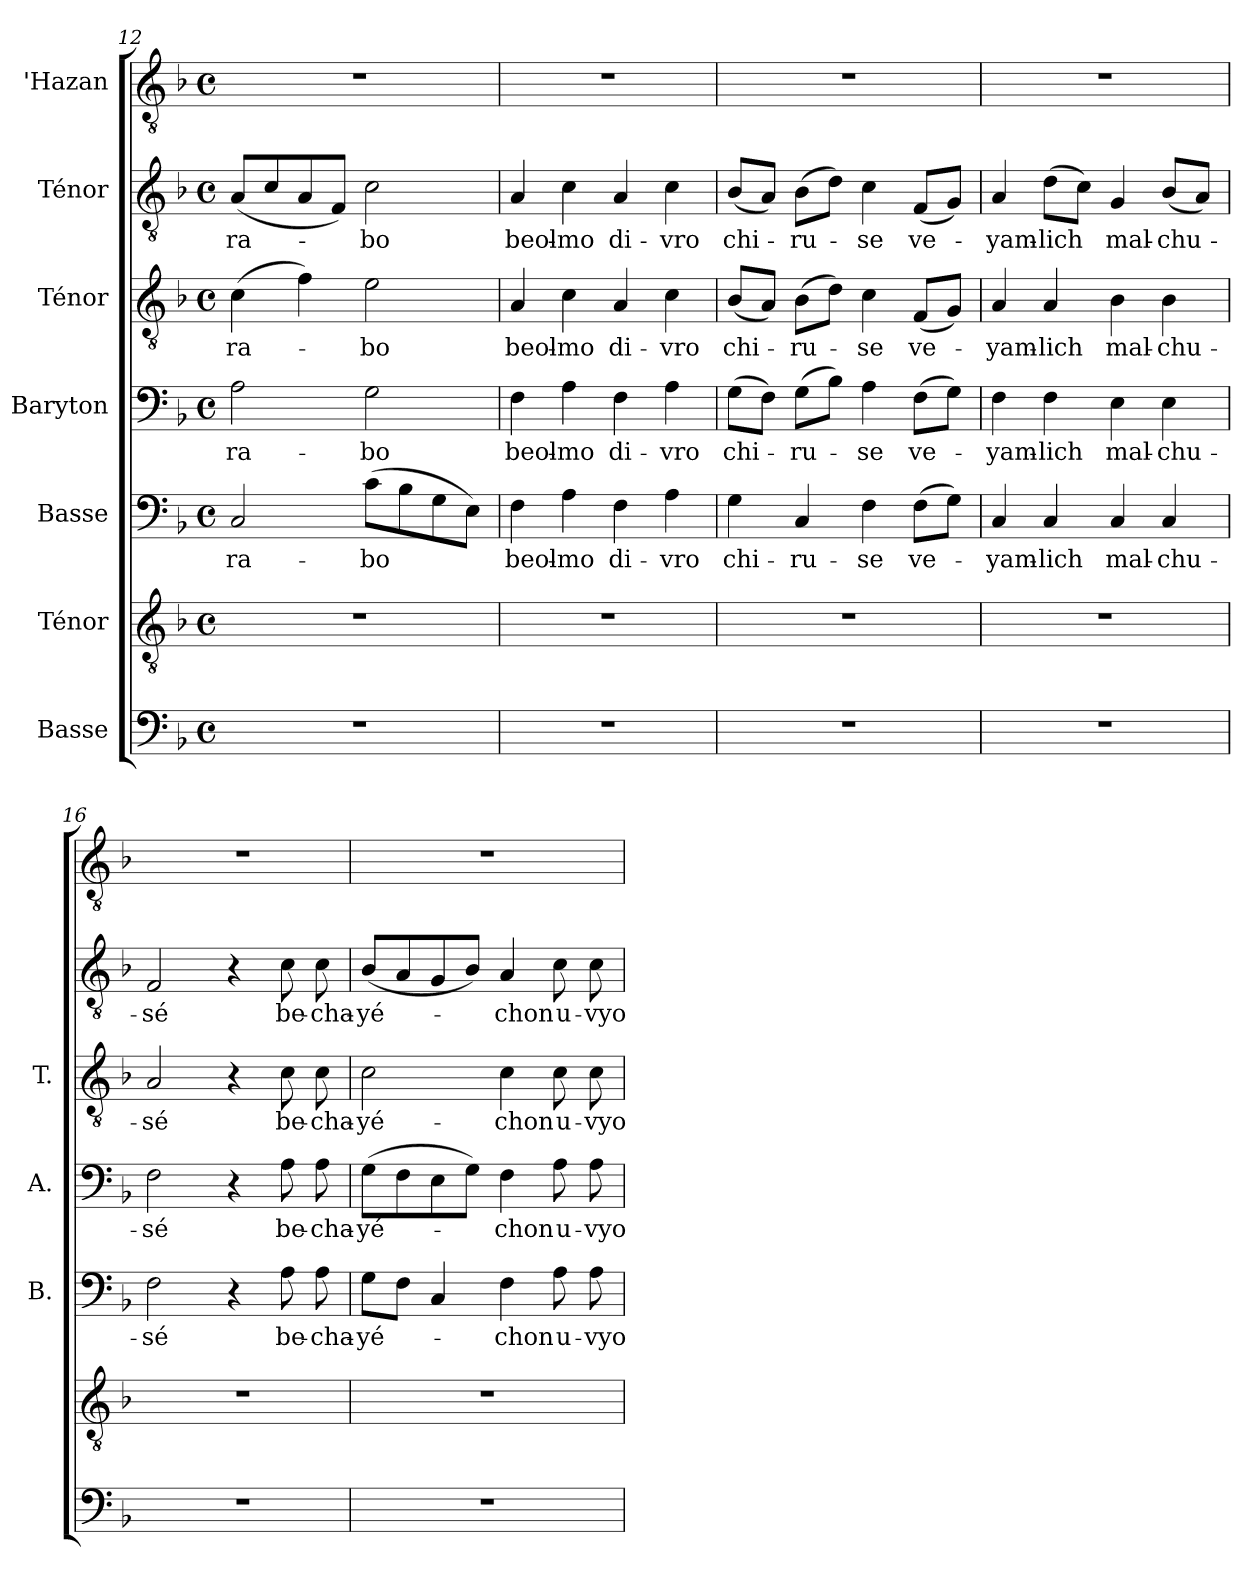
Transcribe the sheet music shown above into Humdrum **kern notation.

**kern	**kern	**kern	**text	**kern	**text	**kern	**text	**kern	**text	**kern
*part7	*part6	*part5	*part5	*part4	*part4	*part3	*part3	*part2	*part2	*part1
*staff7	*staff6	*staff5	*staff5	*staff4	*staff4	*staff3	*staff3	*staff2	*staff2	*staff1
*I"Basse	*I"Ténor	*I"Basse	*	*I"Baryton	*	*I"Ténor	*	*I"Ténor	*	*I"'Hazan
*	*	*I'B.	*	*I'A.	*	*I'T.	*	*	*	*I''H.
*clefF4	*clefGv2	*clefF4	*	*clefF4	*	*clefGv2	*	*clefGv2	*	*clefGv2
*	*ITrd7c12	*	*	*	*	*ITrd7c12	*	*ITrd7c12	*	*ITrd7c12
*k[b-]	*k[b-]	*k[b-]	*	*k[b-]	*	*k[b-]	*	*k[b-]	*	*k[b-]
*F:	*F:	*F:	*	*F:	*	*F:	*	*F:	*	*F:
*M4/4	*M4/4	*M4/4	*	*M4/4	*	*M4/4	*	*M4/4	*	*M4/4
*met(c)	*met(c)	*met(c)	*	*met(c)	*	*met(c)	*	*met(c)	*	*met(c)
=12	=12	=12	=12	=12	=12	=12	=12	=12	=12	=12
!	!	!	!LO:LY:b:color=#000000	!	!	!	!	!	!	!
!	!	!	!	!	!LO:LY:b:color=#000000	!	!	!	!	!
!	!	!	!	!	!	!	!LO:LY:b:color=#000000	!	!	!
!	!	!	!	!	!	!	!	!	!LO:LY:b:color=#000000	!
1r	1r	2Ci/	ra-	2Ai\	ra-	(4Ci\	ra-	(8AAi/L	ra-	1r
.	.	.	.	.	.	.	.	8Ci/	.	.
.	.	.	.	.	.	4Fi\)	.	8AAi/	.	.
.	.	.	.	.	.	.	.	8FFi/J)	.	.
!	!	!	!LO:LY:b:color=#000000	!	!	!	!	!	!	!
!	!	!	!	!	!LO:LY:b:color=#000000	!	!	!	!	!
!	!	!	!	!	!	!	!LO:LY:b:color=#000000	!	!	!
!	!	!	!	!	!	!	!	!	!LO:LY:b:color=#000000	!
.	.	(8ci\L	-bo	2Gi\	-bo	2Ei\	-bo	2Ci\	-bo	.
.	.	8B-i\	.	.	.	.	.	.	.	.
.	.	8Gi\	.	.	.	.	.	.	.	.
.	.	8Ei\J)	.	.	.	.	.	.	.	.
=13	=13	=13	=13	=13	=13	=13	=13	=13	=13	=13
!	!	!	!LO:LY:b:color=#000000	!	!	!	!	!	!	!
!	!	!	!	!	!LO:LY:b:color=#000000	!	!	!	!	!
!	!	!	!	!	!	!	!LO:LY:b:color=#000000	!	!	!
!	!	!	!	!	!	!	!	!	!LO:LY:b:color=#000000	!
1r	1r	4Fi\	beol-	4Fi\	beol-	4AAi/	beol-	4AAi/	beol-	1r
!	!	!	!LO:LY:b:color=#000000	!	!	!	!	!	!	!
!	!	!	!	!	!LO:LY:b:color=#000000	!	!	!	!	!
!	!	!	!	!	!	!	!LO:LY:b:color=#000000	!	!	!
!	!	!	!	!	!	!	!	!	!LO:LY:b:color=#000000	!
.	.	4Ai\	-mo	4Ai\	-mo	4Ci\	-mo	4Ci\	-mo	.
!	!	!	!LO:LY:b:color=#000000	!	!	!	!	!	!	!
!	!	!	!	!	!LO:LY:b:color=#000000	!	!	!	!	!
!	!	!	!	!	!	!	!LO:LY:b:color=#000000	!	!	!
!	!	!	!	!	!	!	!	!	!LO:LY:b:color=#000000	!
.	.	4Fi\	di-	4Fi\	di-	4AAi/	di-	4AAi/	di-	.
!	!	!	!LO:LY:b:color=#000000	!	!	!	!	!	!	!
!	!	!	!	!	!LO:LY:b:color=#000000	!	!	!	!	!
!	!	!	!	!	!	!	!LO:LY:b:color=#000000	!	!	!
!	!	!	!	!	!	!	!	!	!LO:LY:b:color=#000000	!
.	.	4Ai\	-vro	4Ai\	-vro	4Ci\	-vro	4Ci\	-vro	.
=14	=14	=14	=14	=14	=14	=14	=14	=14	=14	=14
!	!	!	!LO:LY:b:color=#000000	!	!	!	!	!	!	!
!	!	!	!	!	!LO:LY:b:color=#000000	!	!	!	!	!
!	!	!	!	!	!	!	!LO:LY:b:color=#000000	!	!	!
!	!	!	!	!	!	!	!	!	!LO:LY:b:color=#000000	!
1r	1r	4Gi\	chi-	(8Gi\L	chi-	(8BB-i/L	chi-	(8BB-i/L	chi-	1r
.	.	.	.	8Fi\J)	.	8AAi/J)	.	8AAi/J)	.	.
!	!	!	!LO:LY:b:color=#000000	!	!	!	!	!	!	!
!	!	!	!	!	!LO:LY:b:color=#000000	!	!	!	!	!
!	!	!	!	!	!	!	!LO:LY:b:color=#000000	!	!	!
!	!	!	!	!	!	!	!	!	!LO:LY:b:color=#000000	!
.	.	4Ci/	-ru-	(8Gi\L	-ru-	(8BB-i\L	-ru-	(8BB-i\L	-ru-	.
.	.	.	.	8B-i\J)	.	8Di\J)	.	8Di\J)	.	.
!	!	!	!LO:LY:b:color=#000000	!	!	!	!	!	!	!
!	!	!	!	!	!LO:LY:b:color=#000000	!	!	!	!	!
!	!	!	!	!	!	!	!LO:LY:b:color=#000000	!	!	!
!	!	!	!	!	!	!	!	!	!LO:LY:b:color=#000000	!
.	.	4Fi\	-se	4Ai\	-se	4Ci\	-se	4Ci\	-se	.
!	!	!	!LO:LY:b:color=#000000	!	!	!	!	!	!	!
!	!	!	!	!	!LO:LY:b:color=#000000	!	!	!	!	!
!	!	!	!	!	!	!	!LO:LY:b:color=#000000	!	!	!
!	!	!	!	!	!	!	!	!	!LO:LY:b:color=#000000	!
.	.	(8Fi\L	ve-	(8Fi\L	ve-	(8FFi/L	ve-	(8FFi/L	ve-	.
.	.	8Gi\J)	.	8Gi\J)	.	8GGi/J)	.	8GGi/J)	.	.
=15	=15	=15	=15	=15	=15	=15	=15	=15	=15	=15
!	!	!	!LO:LY:b:color=#000000	!	!	!	!	!	!	!
!	!	!	!	!	!LO:LY:b:color=#000000	!	!	!	!	!
!	!	!	!	!	!	!	!LO:LY:b:color=#000000	!	!	!
!	!	!	!	!	!	!	!	!	!LO:LY:b:color=#000000	!
1r	1r	4Ci/	-yam-	4Fi\	-yam-	4AAi/	-yam-	4AAi/	-yam-	1r
!	!	!	!LO:LY:b:color=#000000	!	!	!	!	!	!	!
!	!	!	!	!	!LO:LY:b:color=#000000	!	!	!	!	!
!	!	!	!	!	!	!	!LO:LY:b:color=#000000	!	!	!
!	!	!	!	!	!	!	!	!	!LO:LY:b:color=#000000	!
.	.	4Ci/	-lich	4Fi\	-lich	4AAi/	-lich	(8Di\L	-lich	.
.	.	.	.	.	.	.	.	8Ci\J)	.	.
!	!	!	!LO:LY:b:color=#000000	!	!	!	!	!	!	!
!	!	!	!	!	!LO:LY:b:color=#000000	!	!	!	!	!
!	!	!	!	!	!	!	!LO:LY:b:color=#000000	!	!	!
!	!	!	!	!	!	!	!	!	!LO:LY:b:color=#000000	!
.	.	4Ci/	mal-	4Ei\	mal-	4BB-i\	mal-	4GGi/	mal-	.
!	!	!	!LO:LY:b:color=#000000	!	!	!	!	!	!	!
!	!	!	!	!	!LO:LY:b:color=#000000	!	!	!	!	!
!	!	!	!	!	!	!	!LO:LY:b:color=#000000	!	!	!
!	!	!	!	!	!	!	!	!	!LO:LY:b:color=#000000	!
.	.	4Ci/	-chu-	4Ei\	-chu-	4BB-i\	-chu-	(8BB-i/L	-chu-	.
.	.	.	.	.	.	.	.	8AAi/J)	.	.
!!LO:PB:g=z
=16	=16	=16	=16	=16	=16	=16	=16	=16	=16	=16
!	!	!	!LO:LY:b:color=#000000	!	!	!	!	!	!	!
!	!	!	!	!	!LO:LY:b:color=#000000	!	!	!	!	!
!	!	!	!	!	!	!	!LO:LY:b:color=#000000	!	!	!
!	!	!	!	!	!	!	!	!	!LO:LY:b:color=#000000	!
1r	1r	2Fi\	-sé	2Fi\	-sé	2AAi/	-sé	2FFi/	-sé	1r
.	.	4r	.	4r	.	4r	.	4r	.	.
!	!	!	!LO:LY:b:color=#000000	!	!	!	!	!	!	!
!	!	!	!	!	!LO:LY:b:color=#000000	!	!	!	!	!
!	!	!	!	!	!	!	!LO:LY:b:color=#000000	!	!	!
!	!	!	!	!	!	!	!	!	!LO:LY:b:color=#000000	!
.	.	8Ai\	be-	8Ai\	be-	8Ci\	be-	8Ci\	be-	.
!	!	!	!LO:LY:b:color=#000000	!	!	!	!	!	!	!
!	!	!	!	!	!LO:LY:b:color=#000000	!	!	!	!	!
!	!	!	!	!	!	!	!LO:LY:b:color=#000000	!	!	!
!	!	!	!	!	!	!	!	!	!LO:LY:b:color=#000000	!
.	.	8Ai\	-cha-	8Ai\	-cha-	8Ci\	-cha-	8Ci\	-cha-	.
=17	=17	=17	=17	=17	=17	=17	=17	=17	=17	=17
!	!	!	!LO:LY:b:color=#000000	!	!	!	!	!	!	!
!	!	!	!	!	!LO:LY:b:color=#000000	!	!	!	!	!
!	!	!	!	!	!	!	!LO:LY:b:color=#000000	!	!	!
!	!	!	!	!	!	!	!	!	!LO:LY:b:color=#000000	!
1r	1r	8Gi\L	-yé-	(8Gi\L	-yé-	2Ci\	-yé-	(8BB-i/L	-yé-	1r
.	.	8Fi\J	.	8Fi\	.	.	.	8AAi/	.	.
.	.	4Ci/	.	8Ei\	.	.	.	8GGi/	.	.
.	.	.	.	8Gi\J)	.	.	.	8BB-i/J)	.	.
!	!	!	!LO:LY:b:color=#000000	!	!	!	!	!	!	!
!	!	!	!	!	!LO:LY:b:color=#000000	!	!	!	!	!
!	!	!	!	!	!	!	!LO:LY:b:color=#000000	!	!	!
!	!	!	!	!	!	!	!	!	!LO:LY:b:color=#000000	!
.	.	4Fi\	-chon	4Fi\	-chon	4Ci\	-chon	4AAi/	-chon	.
!	!	!	!LO:LY:b:color=#000000	!	!	!	!	!	!	!
!	!	!	!	!	!LO:LY:b:color=#000000	!	!	!	!	!
!	!	!	!	!	!	!	!LO:LY:b:color=#000000	!	!	!
!	!	!	!	!	!	!	!	!	!LO:LY:b:color=#000000	!
.	.	8Ai\	u-	8Ai\	u-	8Ci\	u-	8Ci\	u-	.
!	!	!	!LO:LY:b:color=#000000	!	!	!	!	!	!	!
!	!	!	!	!	!LO:LY:b:color=#000000	!	!	!	!	!
!	!	!	!	!	!	!	!LO:LY:b:color=#000000	!	!	!
!	!	!	!	!	!	!	!	!	!LO:LY:b:color=#000000	!
.	.	8Ai\	-vyo-	8Ai\	-vyo-	8Ci\	-vyo-	8Ci\	-vyo-	.
=	=	=	=	=	=	=	=	=	=	=
*-	*-	*-	*-	*-	*-	*-	*-	*-	*-	*-
